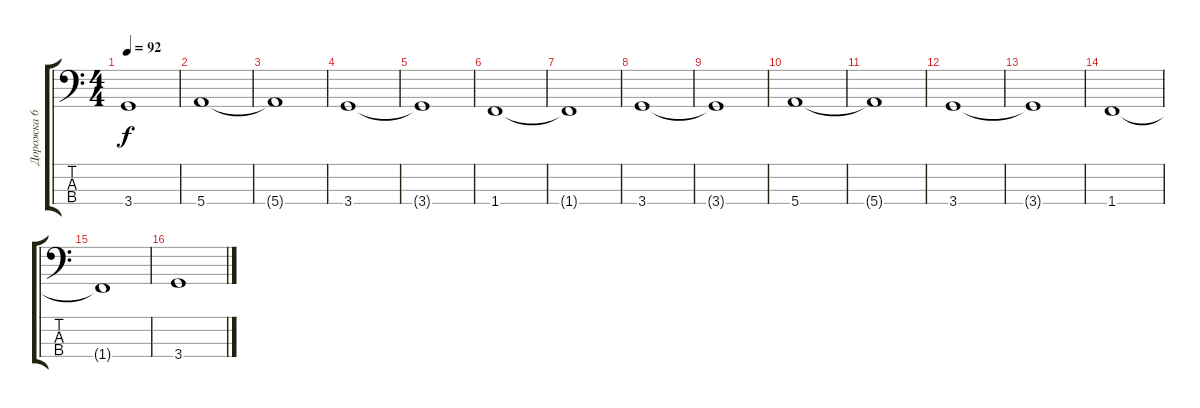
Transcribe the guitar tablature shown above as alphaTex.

\track ("Дорожка 6" "Дорожка 6") {instrument synthbass2}
\staff {score tabs}
\tuning (G2 D2 A1 E1) {hide}
\ts (4 4)
\tempo 92
\clef f4
\ks c
3.4{t}.1{dy f} |
5.4.1 |
5.4{t}.1 |
3.4.1 |
3.4{t}.1 |
1.4.1 |
1.4{t}.1 |
3.4.1 |
3.4{t}.1 |
5.4.1 |
5.4{t}.1 |
3.4.1 |
3.4{t}.1 |
1.4.1 |
1.4{t}.1 |
3.4.1
